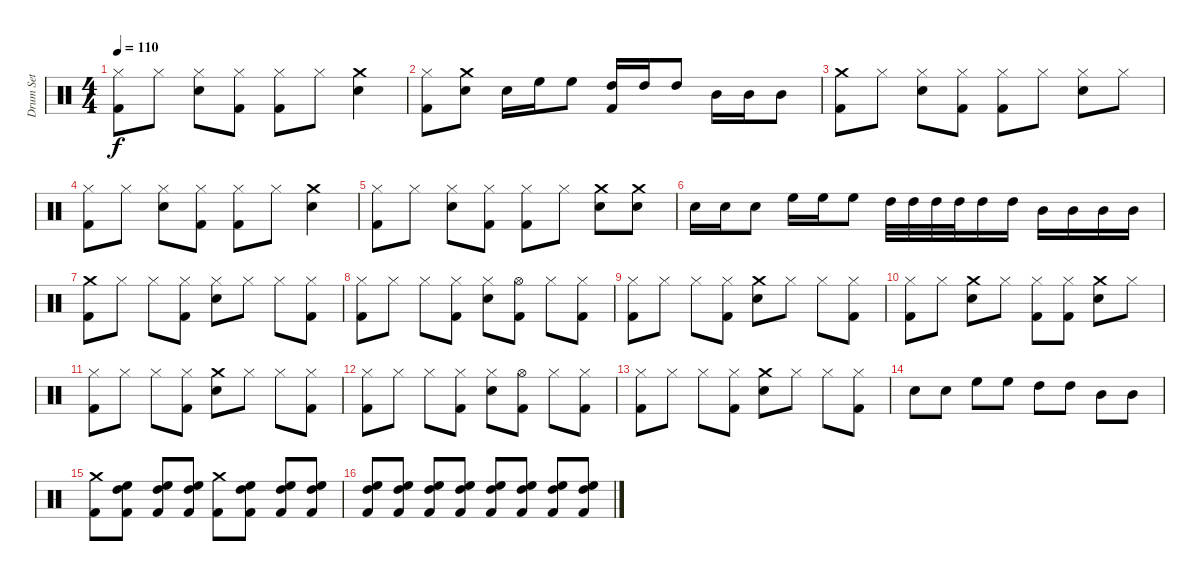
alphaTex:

\track ("Drum Set" "Drum Set") {instrument percussion}
\staff {score}
\articulation defaults
\ts (4 4)
\tempo 110
\clef neutral
\ks c
("Hi-Hat (closed)" "Kick (hit) 2").8{dy f} "Hi-Hat (closed)".8 ("Hi-Hat (closed)" "Snare (hit) 2").8 ("Hi-Hat (closed)" "Kick (hit) 2").8 ("Hi-Hat (closed)" "Kick (hit) 2").8 "Hi-Hat (closed)".8 ("Crash medium (hit)" "Snare (hit) 2").4 |
("Hi-Hat (closed)" "Kick (hit) 2").8 ("Crash medium (hit)" "Snare (hit) 2").8 "Snare (hit) 2".16 "High Floor Tom (hit)".16 "High Floor Tom (hit)".8 ("High Tom (hit)" "Kick (hit) 2").16 "High Tom (hit)".16 "High Tom (hit)".8 "Mid Tom (hit)".16 "Mid Tom (hit)".16 "Mid Tom (hit)".8 |
("Crash medium (hit)" "Kick (hit) 2").8 "Hi-Hat (closed)".8 ("Hi-Hat (closed)" "Snare (hit) 2").8 ("Hi-Hat (closed)" "Kick (hit) 2").8 ("Hi-Hat (closed)" "Kick (hit) 2").8 "Hi-Hat (closed)".8 ("Hi-Hat (closed)" "Snare (hit) 2").8 "Hi-Hat (closed)".8 |
("Hi-Hat (closed)" "Kick (hit) 2").8 "Hi-Hat (closed)".8 ("Hi-Hat (closed)" "Snare (hit) 2").8 ("Hi-Hat (closed)" "Kick (hit) 2").8 ("Hi-Hat (closed)" "Kick (hit) 2").8 "Hi-Hat (closed)".8 ("Crash medium (hit)" "Snare (hit) 2").4 |
("Hi-Hat (closed)" "Kick (hit) 2").8 "Hi-Hat (closed)".8 ("Hi-Hat (closed)" "Snare (hit) 2").8 ("Hi-Hat (closed)" "Kick (hit) 2").8 ("Hi-Hat (closed)" "Kick (hit) 2").8 "Hi-Hat (closed)".8 ("Crash medium (hit)" "Snare (hit) 2").8 ("Crash medium (hit)" "Snare (hit) 2").8 |
"Snare (hit) 2".16 "Snare (hit) 2".16 "Snare (hit) 2".8 "High Floor Tom (hit)".16 "High Floor Tom (hit)".16 "High Floor Tom (hit)".8 "High Tom (hit)".32 "High Tom (hit)".32 "High Tom (hit)".32 "High Tom (hit)".32 "High Tom (hit)".16 "High Tom (hit)".16 "Mid Tom (hit)".16 "Mid Tom (hit)".16 "Mid Tom (hit)".16 "Mid Tom (hit)".16 |
("Crash medium (hit)" "Kick (hit) 2").8 "Hi-Hat (closed)".8 "Hi-Hat (closed)".8 ("Hi-Hat (closed)" "Kick (hit) 2").8 ("Hi-Hat (closed)" "Snare (hit) 2").8 "Hi-Hat (closed)".8 "Hi-Hat (closed)".8 ("Hi-Hat (closed)" "Kick (hit) 2").8 |
("Hi-Hat (closed)" "Kick (hit) 2").8 "Hi-Hat (closed)".8 "Hi-Hat (closed)".8 ("Hi-Hat (closed)" "Kick (hit) 2").8 ("Hi-Hat (closed)" "Snare (hit) 2").8 ("Hi-Hat (open)" "Kick (hit) 2").8 "Hi-Hat (closed)".8 ("Hi-Hat (closed)" "Kick (hit) 2").8 |
("Hi-Hat (closed)" "Kick (hit) 2").8 "Hi-Hat (closed)".8 "Hi-Hat (closed)".8 ("Hi-Hat (closed)" "Kick (hit) 2").8 ("Crash medium (hit)" "Snare (hit) 2").8 "Hi-Hat (closed)".8 "Hi-Hat (closed)".8 ("Hi-Hat (closed)" "Kick (hit) 2").8 |
("Hi-Hat (closed)" "Kick (hit) 2").8 "Hi-Hat (closed)".8 ("Crash medium (hit)" "Snare (hit) 2").8 "Hi-Hat (closed)".8 ("Hi-Hat (closed)" "Kick (hit) 2").8 ("Hi-Hat (closed)" "Kick (hit) 2").8 ("Crash medium (hit)" "Snare (hit) 2").8 "Hi-Hat (closed)".8 |
("Hi-Hat (closed)" "Kick (hit) 2").8 "Hi-Hat (closed)".8 "Hi-Hat (closed)".8 ("Hi-Hat (closed)" "Kick (hit) 2").8 ("Crash medium (hit)" "Snare (hit) 2").8 "Hi-Hat (closed)".8 "Hi-Hat (closed)".8 ("Hi-Hat (closed)" "Kick (hit) 2").8 |
("Hi-Hat (closed)" "Kick (hit) 2").8 "Hi-Hat (closed)".8 "Hi-Hat (closed)".8 ("Hi-Hat (closed)" "Kick (hit) 2").8 ("Hi-Hat (closed)" "Snare (hit) 2").8 ("Hi-Hat (open)" "Kick (hit) 2").8 "Hi-Hat (closed)".8 ("Hi-Hat (closed)" "Kick (hit) 2").8 |
("Hi-Hat (closed)" "Kick (hit) 2").8 "Hi-Hat (closed)".8 "Hi-Hat (closed)".8 ("Hi-Hat (closed)" "Kick (hit) 2").8 ("Crash medium (hit)" "Snare (hit) 2").8 "Hi-Hat (closed)".8 "Hi-Hat (closed)".8 ("Hi-Hat (closed)" "Kick (hit) 2").8 |
"Snare (hit) 2".8 "Snare (hit) 2".8 "High Floor Tom (hit)".8 "High Floor Tom (hit)".8 "High Tom (hit)".8 "High Tom (hit)".8 "Mid Tom (hit)".8 "Mid Tom (hit)".8 |
("Crash medium (hit)" "Kick (hit) 2").8 ("High Floor Tom (hit)" "High Tom (hit)" "Kick (hit) 2").8 ("High Floor Tom (hit)" "High Tom (hit)" "Kick (hit) 2").8 ("High Floor Tom (hit)" "High Tom (hit)" "Kick (hit) 2").8 ("Crash medium (hit)" "Kick (hit) 2").8 ("High Floor Tom (hit)" "High Tom (hit)" "Kick (hit) 2").8 ("High Floor Tom (hit)" "High Tom (hit)" "Kick (hit) 2").8 ("High Floor Tom (hit)" "High Tom (hit)" "Kick (hit) 2").8 |
("High Floor Tom (hit)" "High Tom (hit)" "Kick (hit) 2").8 ("High Floor Tom (hit)" "High Tom (hit)" "Kick (hit) 2").8 ("High Floor Tom (hit)" "High Tom (hit)" "Kick (hit) 2").8 ("High Floor Tom (hit)" "High Tom (hit)" "Kick (hit) 2").8 ("High Floor Tom (hit)" "High Tom (hit)" "Kick (hit) 2").8 ("High Floor Tom (hit)" "High Tom (hit)" "Kick (hit) 2").8 ("High Floor Tom (hit)" "High Tom (hit)" "Kick (hit) 2").8 ("High Floor Tom (hit)" "High Tom (hit)" "Kick (hit) 2").8
